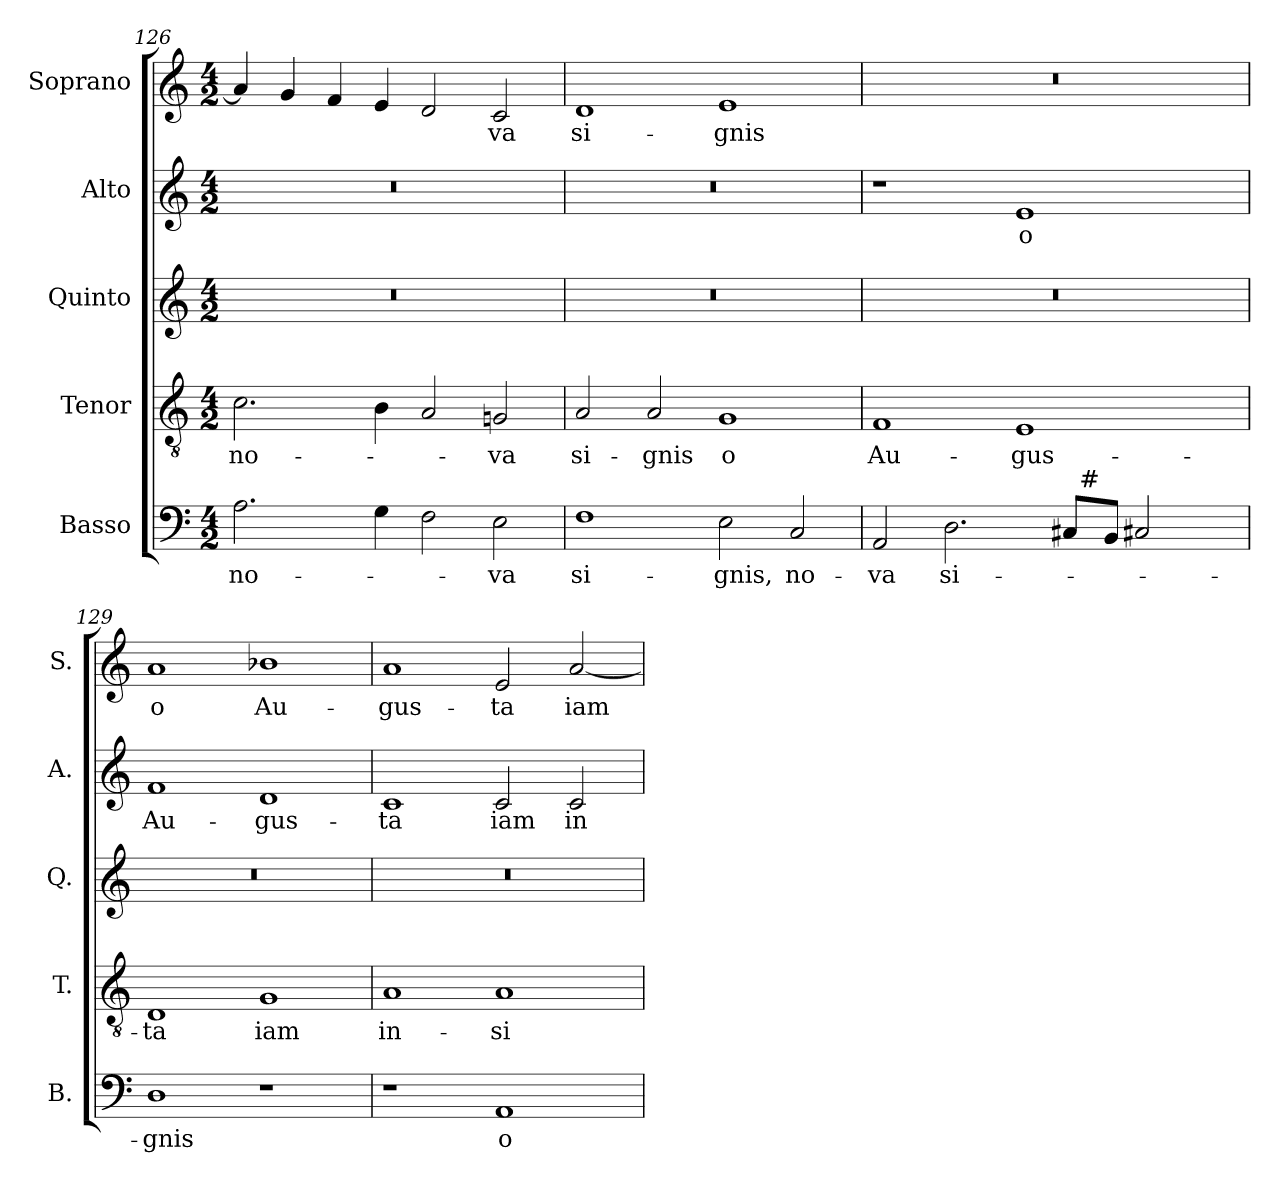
**kern	**text	**kern	**text	**kern	**kern	**text	**kern	**text
*part5	*part5	*part4	*part4	*part3	*part2	*part2	*part1	*part1
*staff5	*staff5	*staff4	*staff4	*staff3	*staff2	*staff2	*staff1	*staff1
*I"Basso	*	*I"Tenor	*	*I"Quinto	*I"Alto	*	*I"Soprano	*
*I'B.	*	*I'T.	*	*I'Q.	*I'A.	*	*I'S.	*
*clefF4	*	*clefGv2	*	*clefG2	*clefG2	*	*clefG2	*
*	*	*ITrd7c12	*	*	*	*	*	*
*k[]	*	*k[]	*	*k[]	*k[]	*	*k[]	*
*C:	*	*C:	*	*C:	*C:	*	*C:	*
*M4/2	*	*M4/2	*	*M4/2	*M4/2	*	*M4/2	*
=126	=126	=126	=126	=126	=126	=126	=126	=126
!	!LO:LY:b:color=#000000	!	!	!	!	!	!	!
!	!	!	!LO:LY:b:color=#000000	!LO:N:vis=1	!LO:N:vis=1	!	!	!
2.Ai\	no-	2.Ci\	no-	0r	0r	.	4ai/]	.
.	.	.	.	.	.	.	4gi/	.
.	.	.	.	.	.	.	4fi/	.
4Gi\	.	4BBi\	.	.	.	.	4ei/	.
2Fi\	.	2AAi/	.	.	.	.	2di/	.
!	!LO:LY:b:color=#000000	!	!	!	!	!	!	!
!	!	!	!LO:LY:b:color=#000000	!	!	!	!	!
!	!	!	!	!	!	!	!	!LO:LY:b:color=#000000
2Ei\	-va	2GGni/	-va	.	.	.	2ci/	-va
!!LO:PB:g=z
=127	=127	=127	=127	=127	=127	=127	=127	=127
!	!LO:LY:b:color=#000000	!	!	!	!	!	!	!
!	!	!	!LO:LY:b:color=#000000	!LO:N:vis=1	!LO:N:vis=1	!	!	!
!	!	!	!	!	!	!	!	!LO:LY:b:color=#000000
1Fi	si-	2AAi/	si-	0r	0r	.	1di	si-
!	!	!	!LO:LY:b:color=#000000	!	!	!	!	!
.	.	2AAi/	-gnis	.	.	.	.	.
!	!LO:LY:b:color=#000000	!	!	!	!	!	!	!
!	!	!	!LO:LY:b:color=#000000	!	!	!	!	!
!	!	!	!	!	!	!	!	!LO:LY:b:color=#000000
2Ei\	-gnis,	1GGi	o	.	.	.	1ei	-gnis
!	!LO:LY:b:color=#000000	!	!	!	!	!	!	!
2Ci/	no-	.	.	.	.	.	.	.
=128	=128	=128	=128	=128	=128	=128	=128	=128
!	!LO:LY:b:color=#000000	!	!	!	!	!	!	!
!	!	!	!LO:LY:b:color=#000000	!LO:N:vis=1	!	!	!LO:N:vis=1	!
*^	*	*	*	*	*	*	*	*
2AAi/	1ryy	-va	1FFi	Au-	0r	1r	.	0r	.
!	!	!LO:LY:b:color=#000000	!	!	!	!	!	!	!
2.Di\	.	si-	.	.	.	.	.	.	.
!	!	!	!	!LO:LY:b:color=#000000	!	!	!	!	!
!	!	!	!	!	!	!	!LO:LY:b:color=#000000	!	!
.	4ryy	.	1EEi	-gus-	.	1ei	o	.	.
8C#i/L	32ryy	.	.	.	.	.	.	.	.
.	256ryy	.	.	.	.	.	.	.	.
!	!LO:TX:a:t=#	!	!	!	!	!	!	!	!
.	2ryy	.	.	.	.	.	.	.	.
8BBi/J	.	.	.	.	.	.	.	.	.
2C#Xi/	.	.	.	.	.	.	.	.	.
.	8ryy	.	.	.	.	.	.	.	.
.	16ryy	.	.	.	.	.	.	.	.
.	64..ryy	.	.	.	.	.	.	.	.
*v	*v	*	*	*	*	*	*	*	*
=129	=129	=129	=129	=129	=129	=129	=129	=129
*^	*	*	*	*	*	*	*	*
!	!	!LO:LY:b:color=#000000	!	!	!	!	!	!	!
*v	*v	*	*	*	*	*	*	*	*
*^	*	*	*	*	*	*	*	*
!	!	!	!	!LO:LY:b:color=#000000	!LO:N:vis=1	!	!	!	!
*v	*v	*	*	*	*	*	*	*	*
*^	*	*	*	*	*	*	*	*
!	!	!	!	!	!	!	!LO:LY:b:color=#000000	!	!
*v	*v	*	*	*	*	*	*	*	*
*^	*	*	*	*	*	*	*	*
!	!	!	!	!	!	!	!	!	!LO:LY:b:color=#000000
*v	*v	*	*	*	*	*	*	*	*
1Di	-gnis	1DDi	-ta	0r	1fi	Au-	1ai	o
!	!	!	!LO:LY:b:color=#000000	!	!	!	!	!
!	!	!	!	!	!	!LO:LY:b:color=#000000	!	!
!	!	!	!	!	!	!	!	!LO:LY:b:color=#000000
1r	.	1GGi	iam	.	1di	-gus-	1b-Xi	Au-
=130	=130	=130	=130	=130	=130	=130	=130	=130
!	!	!	!LO:LY:b:color=#000000	!LO:N:vis=1	!	!	!	!
!	!	!	!	!	!	!LO:LY:b:color=#000000	!	!
!	!	!	!	!	!	!	!	!LO:LY:b:color=#000000
1r	.	1AAi	in-	0r	1ci	-ta	1ai	-gus-
!	!LO:LY:b:color=#000000	!	!	!	!	!	!	!
!	!	!	!LO:LY:b:color=#000000	!	!	!	!	!
!	!	!	!	!	!	!LO:LY:b:color=#000000	!	!
!	!	!	!	!	!	!	!	!LO:LY:b:color=#000000
1AAi	o	1AAi	-si-	.	2ci/	iam	2ei/	-ta
!	!	!	!	!	!	!LO:LY:b:color=#000000	!	!
!	!	!	!	!	!	!	!	!LO:LY:b:color=#000000
.	.	.	.	.	2ci/	in-	[2ai/	iam
=	=	=	=	=	=	=	=	=
*-	*-	*-	*-	*-	*-	*-	*-	*-
